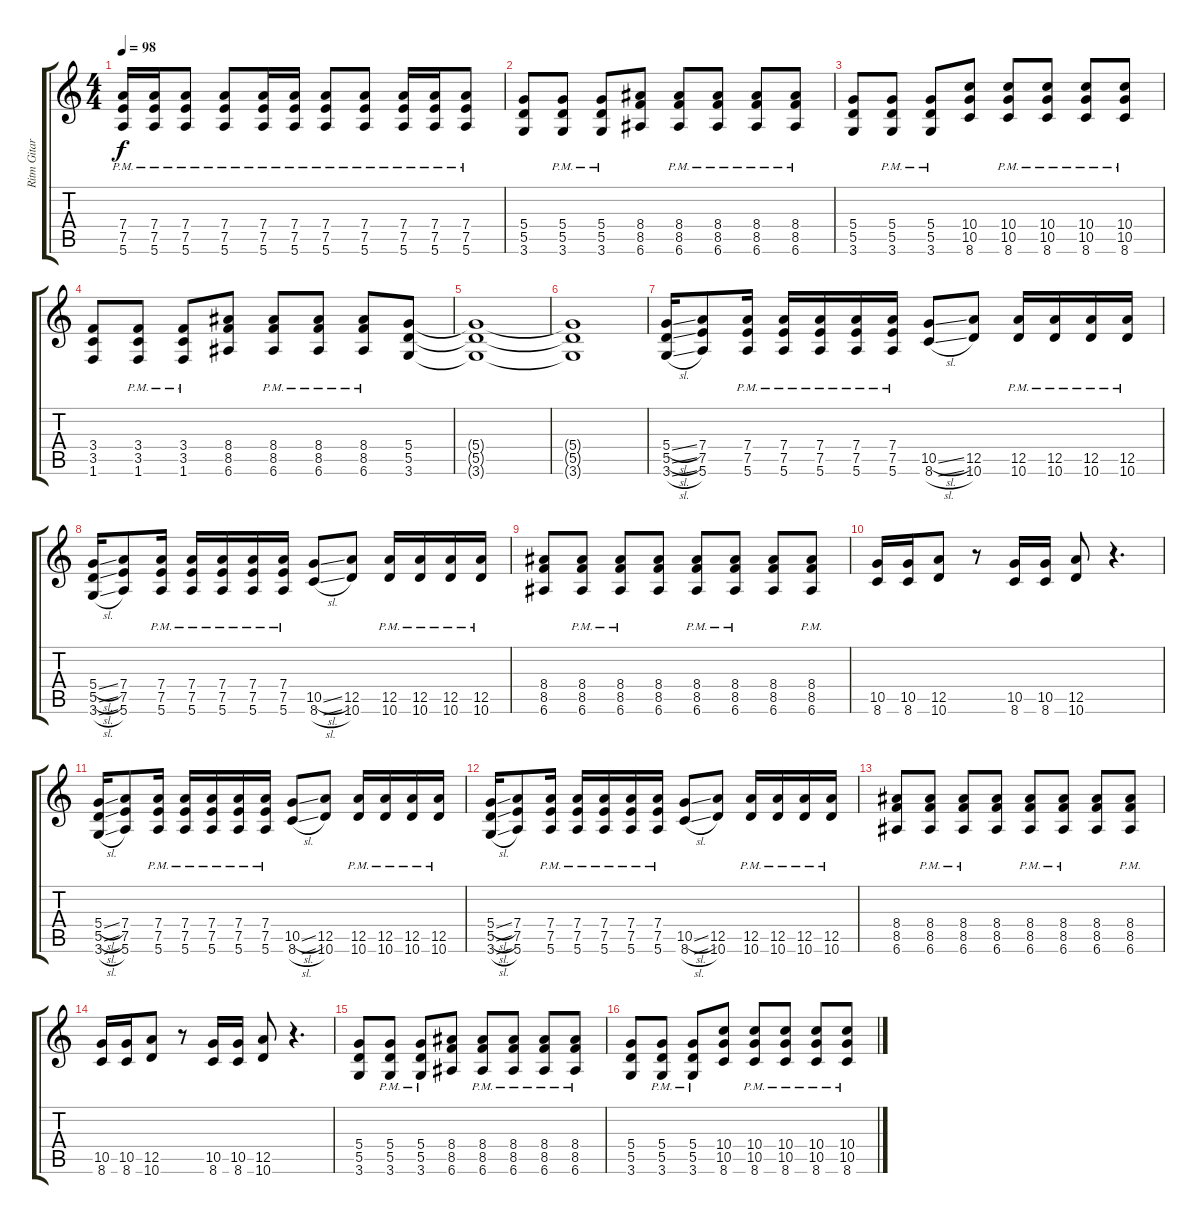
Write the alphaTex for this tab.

\track ("Ritm Gitar" "Ritm Gitar") {instrument distortionguitar}
\staff {score tabs}
\tuning (E4 B3 G3 D3 A2 E2) {hide}
\ts (4 4)
\tempo 98
\clef g2
\ks c
(7.4{pm} 7.5{pm} 5.6{pm}).16{dy f} (7.4{pm} 7.5{pm} 5.6{pm}).16 (7.4{pm} 7.5{pm} 5.6{pm}).8 (7.4{pm} 7.5{pm} 5.6{pm}).8 (7.4{pm} 7.5{pm} 5.6{pm}).16 (7.4{pm} 7.5{pm} 5.6{pm}).16 (7.4{pm} 7.5{pm} 5.6{pm}).8 (7.4{pm} 7.5{pm} 5.6{pm}).8 (7.4{pm} 7.5{pm} 5.6{pm}).16 (7.4{pm} 7.5{pm} 5.6{pm}).16 (7.4{pm} 7.5{pm} 5.6{pm}).8 |
(5.4 5.5 3.6).8 (5.4{pm} 5.5{pm} 3.6{pm}).8 (5.4{pm} 5.5{pm} 3.6{pm}).8 (8.4 8.5 6.6).8 (8.4{pm} 8.5{pm} 6.6{pm}).8 (8.4{pm} 8.5{pm} 6.6{pm}).8 (8.4{pm} 8.5{pm} 6.6{pm}).8 (8.4{pm} 8.5{pm} 6.6{pm}).8 |
(5.4 5.5 3.6).8 (5.4{pm} 5.5{pm} 3.6{pm}).8 (5.4{pm} 5.5{pm} 3.6{pm}).8 (10.4 10.5 8.6).8 (10.4{pm} 10.5{pm} 8.6{pm}).8 (10.4{pm} 10.5{pm} 8.6{pm}).8 (10.4{pm} 10.5{pm} 8.6{pm}).8 (10.4{pm} 10.5{pm} 8.6{pm}).8 |
(3.4 3.5 1.6).8 (3.4{pm} 3.5{pm} 1.6{pm}).8 (3.4{pm} 3.5{pm} 1.6{pm}).8 (8.4 8.5 6.6).8 (8.4{pm} 8.5{pm} 6.6{pm}).8 (8.4{pm} 8.5{pm} 6.6{pm}).8 (8.4{pm} 8.5{pm} 6.6{pm}).8 (5.4 5.5 3.6).8 |
(5.4{t} 5.5{t} 3.6{t}).1 |
(5.4{t} 5.5{t} 3.6{t}).1 |
(5.4{sl} 5.5{sl} 3.6{sl}).16 (7.4 7.5 5.6).8 (7.4{pm} 7.5{pm} 5.6{pm}).16 (7.4{pm} 7.5{pm} 5.6{pm}).16 (7.4{pm} 7.5{pm} 5.6{pm}).16 (7.4{pm} 7.5{pm} 5.6{pm}).16 (7.4{pm} 7.5{pm} 5.6{pm}).16 (10.5{sl} 8.6{sl}).8 (12.5 10.6).8 (12.5{pm} 10.6{pm}).16 (12.5{pm} 10.6{pm}).16 (12.5{pm} 10.6{pm}).16 (12.5{pm} 10.6{pm}).16 |
(5.4{sl} 5.5{sl} 3.6{sl}).16 (7.4 7.5 5.6).8 (7.4{pm} 7.5{pm} 5.6{pm}).16 (7.4{pm} 7.5{pm} 5.6{pm}).16 (7.4{pm} 7.5{pm} 5.6{pm}).16 (7.4{pm} 7.5{pm} 5.6{pm}).16 (7.4{pm} 7.5{pm} 5.6{pm}).16 (10.5{sl} 8.6{sl}).8 (12.5 10.6).8 (12.5{pm} 10.6{pm}).16 (12.5{pm} 10.6{pm}).16 (12.5{pm} 10.6{pm}).16 (12.5{pm} 10.6{pm}).16 |
(8.4 8.5 6.6).8 (8.4{pm} 8.5{pm} 6.6{pm}).8 (8.4{pm} 8.5{pm} 6.6{pm}).8 (8.4 8.5 6.6).8 (8.4{pm} 8.5{pm} 6.6{pm}).8 (8.4{pm} 8.5{pm} 6.6{pm}).8 (8.4 8.5 6.6).8 (8.4{pm} 8.5{pm} 6.6{pm}).8 |
(10.5 8.6).16 (10.5 8.6).16 (12.5 10.6).8 r.8 (10.5 8.6).16 (10.5 8.6).16 (12.5 10.6).8 r.4{d} |
(5.4{sl} 5.5{sl} 3.6{sl}).16 (7.4 7.5 5.6).8 (7.4{pm} 7.5{pm} 5.6{pm}).16 (7.4{pm} 7.5{pm} 5.6{pm}).16 (7.4{pm} 7.5{pm} 5.6{pm}).16 (7.4{pm} 7.5{pm} 5.6{pm}).16 (7.4{pm} 7.5{pm} 5.6{pm}).16 (10.5{sl} 8.6{sl}).8 (12.5 10.6).8 (12.5{pm} 10.6{pm}).16 (12.5{pm} 10.6{pm}).16 (12.5{pm} 10.6{pm}).16 (12.5{pm} 10.6{pm}).16 |
(5.4{sl} 5.5{sl} 3.6{sl}).16 (7.4 7.5 5.6).8 (7.4{pm} 7.5{pm} 5.6{pm}).16 (7.4{pm} 7.5{pm} 5.6{pm}).16 (7.4{pm} 7.5{pm} 5.6{pm}).16 (7.4{pm} 7.5{pm} 5.6{pm}).16 (7.4{pm} 7.5{pm} 5.6{pm}).16 (10.5{sl} 8.6{sl}).8 (12.5 10.6).8 (12.5{pm} 10.6{pm}).16 (12.5{pm} 10.6{pm}).16 (12.5{pm} 10.6{pm}).16 (12.5{pm} 10.6{pm}).16 |
(8.4 8.5 6.6).8 (8.4{pm} 8.5{pm} 6.6{pm}).8 (8.4{pm} 8.5{pm} 6.6{pm}).8 (8.4 8.5 6.6).8 (8.4{pm} 8.5{pm} 6.6{pm}).8 (8.4{pm} 8.5{pm} 6.6{pm}).8 (8.4 8.5 6.6).8 (8.4{pm} 8.5{pm} 6.6{pm}).8 |
(10.5 8.6).16 (10.5 8.6).16 (12.5 10.6).8 r.8 (10.5 8.6).16 (10.5 8.6).16 (12.5 10.6).8 r.4{d} |
(5.4 5.5 3.6).8 (5.4{pm} 5.5{pm} 3.6{pm}).8 (5.4{pm} 5.5{pm} 3.6{pm}).8 (8.4 8.5 6.6).8 (8.4{pm} 8.5{pm} 6.6{pm}).8 (8.4{pm} 8.5{pm} 6.6{pm}).8 (8.4{pm} 8.5{pm} 6.6{pm}).8 (8.4{pm} 8.5{pm} 6.6{pm}).8 |
(5.4 5.5 3.6).8 (5.4{pm} 5.5{pm} 3.6{pm}).8 (5.4{pm} 5.5{pm} 3.6{pm}).8 (10.4 10.5 8.6).8 (10.4{pm} 10.5{pm} 8.6{pm}).8 (10.4{pm} 10.5{pm} 8.6{pm}).8 (10.4{pm} 10.5{pm} 8.6{pm}).8 (10.4{pm} 10.5{pm} 8.6{pm}).8
